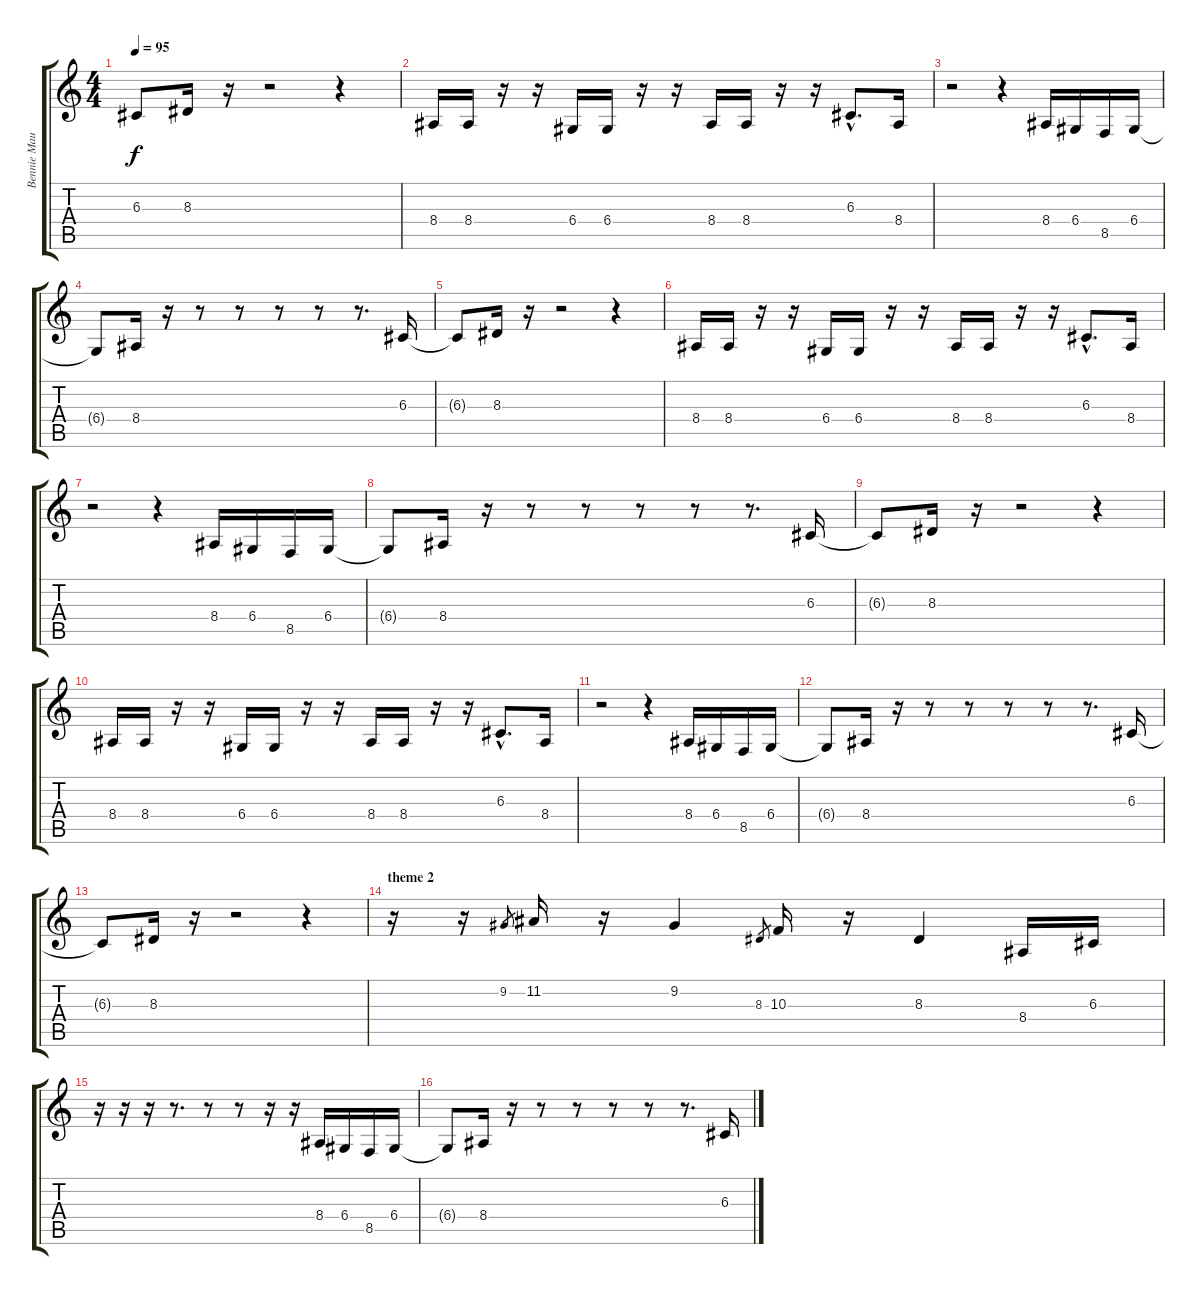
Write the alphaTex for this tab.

\track ("Bennie Maupin (clarinette)" "Bennie Mau") {instrument clarinet}
\staff {score tabs}
\tuning (E4 B3 G3 D3 A2 E2) {hide}
\ts (4 4)
\tempo 95
\clef g2
\ks c
6.3{t}.8{dy f} 8.3.16 r.16 r.2 r.4 |
8.4.16 8.4.16 r.16 r.16 6.4.16 6.4.16 r.16 r.16 8.4.16 8.4.16 r.16 r.16 6.3{hac}.8{d} 8.4.16 |
r.2 r.4 8.4.16 6.4.16 8.5.16 6.4.16 |
6.4{t}.8 8.4.16 r.16 r.8 r.8 r.8 r.8 r.8{d} 6.3.16 |
6.3{t}.8 8.3.16 r.16 r.2 r.4 |
8.4.16 8.4.16 r.16 r.16 6.4.16 6.4.16 r.16 r.16 8.4.16 8.4.16 r.16 r.16 6.3{hac}.8{d} 8.4.16 |
r.2 r.4 8.4.16 6.4.16 8.5.16 6.4.16 |
6.4{t}.8 8.4.16 r.16 r.8 r.8 r.8 r.8 r.8{d} 6.3.16 |
6.3{t}.8 8.3.16 r.16 r.2 r.4 |
8.4.16 8.4.16 r.16 r.16 6.4.16 6.4.16 r.16 r.16 8.4.16 8.4.16 r.16 r.16 6.3{hac}.8{d} 8.4.16 |
r.2 r.4 8.4.16 6.4.16 8.5.16 6.4.16 |
6.4{t}.8 8.4.16 r.16 r.8 r.8 r.8 r.8 r.8{d} 6.3.16 |
6.3{t}.8 8.3.16 r.16 r.2 r.4 |
\section ("" "theme 2")
r.16 r.16 9.2.8{gr} 11.2.16 r.16 9.2.4 8.3.8{gr} 10.3.16 r.16 8.3.4 8.4.16 6.3.16 |
r.16 r.16 r.16 r.8{d} r.8 r.8 r.16 r.16 8.4.16 6.4.16 8.5.16 6.4.16 |
6.4{t}.8 8.4.16 r.16 r.8 r.8 r.8 r.8 r.8{d} 6.3.16
